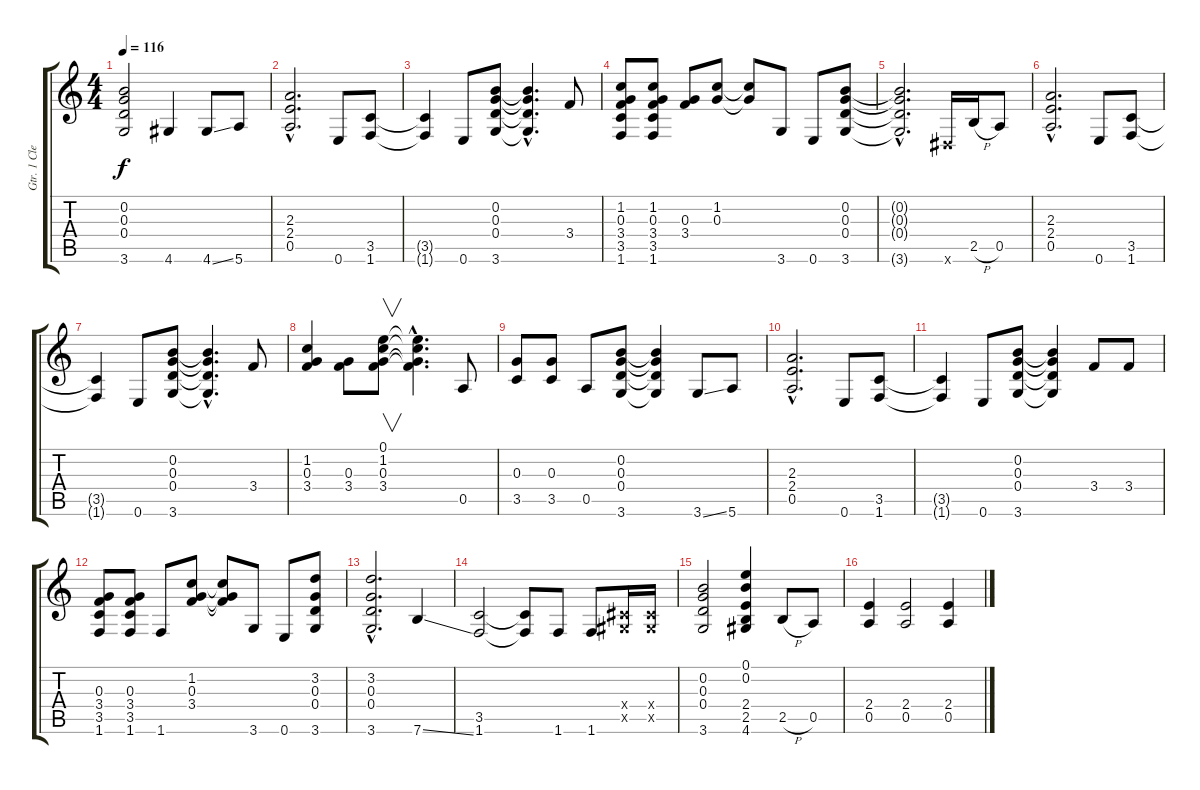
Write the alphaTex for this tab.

\track ("Gtr. 1 Clean pt. 2" "Gtr. 1 Cle") {instrument acousticguitarsteel}
\staff {score tabs}
\tuning (E4 B3 G3 D3 A2 E2) {hide}
\ts (4 4)
\tempo 116
\clef g2
\ks c
(0.2 0.3 0.4 3.6).2{dy f} 4.6.4 4.6{ss}.8 5.6.8 |
(2.3{hac} 2.4{hac} 0.5{hac}).2{d} 0.6.8 (3.5 1.6).8 |
(3.5{t} 1.6{t}).4 0.6.8 (0.2 0.3 0.4 3.6).8 (0.2{hac t} 0.3{hac t} 0.4{hac t} 3.6{hac t}).4{d} 3.4.8 |
(1.2 0.3 3.4 3.5 1.6).8 (1.2 0.3 3.4 3.5 1.6).8 (0.3 3.4).8 (1.2 0.3).8 (1.2{t} 0.3{t}).8 3.6.8 0.6.8 (0.2 0.3 0.4 3.6).8 |
(0.2{hac t} 0.3{hac t} 0.4{hac t} 3.6{hac t}).2{d} -1.6{x}.16 2.5{h}.16 0.5.8 |
(2.3{hac} 2.4{hac} 0.5{hac}).2{d} 0.6.8 (3.5 1.6).8 |
(3.5{t} 1.6{t}).4 0.6.8 (0.2 0.3 0.4 3.6).8 (0.2{hac t} 0.3{hac t} 0.4{hac t} 3.6{hac t}).4{d} 3.4.8 |
(1.2 0.3 3.4).4 (0.3 3.4).8 (0.1 1.2 0.3 3.4).8{v} (0.1{hac t} 1.2{hac t} 0.3{hac t} 3.4{hac t}).4{d} 0.5.8 |
(0.3 3.5).8 (0.3 3.5).8 0.5.8 (0.2 0.3 0.4 3.6).8 (0.2{t} 0.3{t} 0.4{t} 3.6{t}).4 3.6{ss}.8 5.6.8 |
(2.3{hac} 2.4{hac} 0.5{hac}).2{d} 0.6.8 (3.5 1.6).8 |
(3.5{t} 1.6{t}).4 0.6.8 (0.2 0.3 0.4 3.6).8 (0.2{t} 0.3{t} 0.4{t} 3.6{t}).4 3.4.8 3.4.8 |
(0.3 3.4 3.5 1.6).8 (0.3 3.4 3.5 1.6).8 1.6.8 (1.2 0.3 3.4).8 (1.2{t} 0.3{t} 3.4{t}).8 3.6.8 0.6.8 (3.2 0.3 0.4 3.6).8 |
(3.2{hac} 0.3{hac} 0.4{hac} 3.6{hac}).2{d} 7.6{ss}.4 |
(3.5 1.6).2 (3.5{t} 1.6{t}).8 1.6.8 1.6.8 (-1.4{x} -1.5{x}).16 (-1.4{x} -1.5{x}).16 |
(0.2 0.3 0.4 3.6).2 (0.1 0.2 2.4 2.5 4.6).4 2.5{h}.8 0.5.8 |
(2.4 0.5).4 (2.4 0.5).2 (2.4 0.5).4
